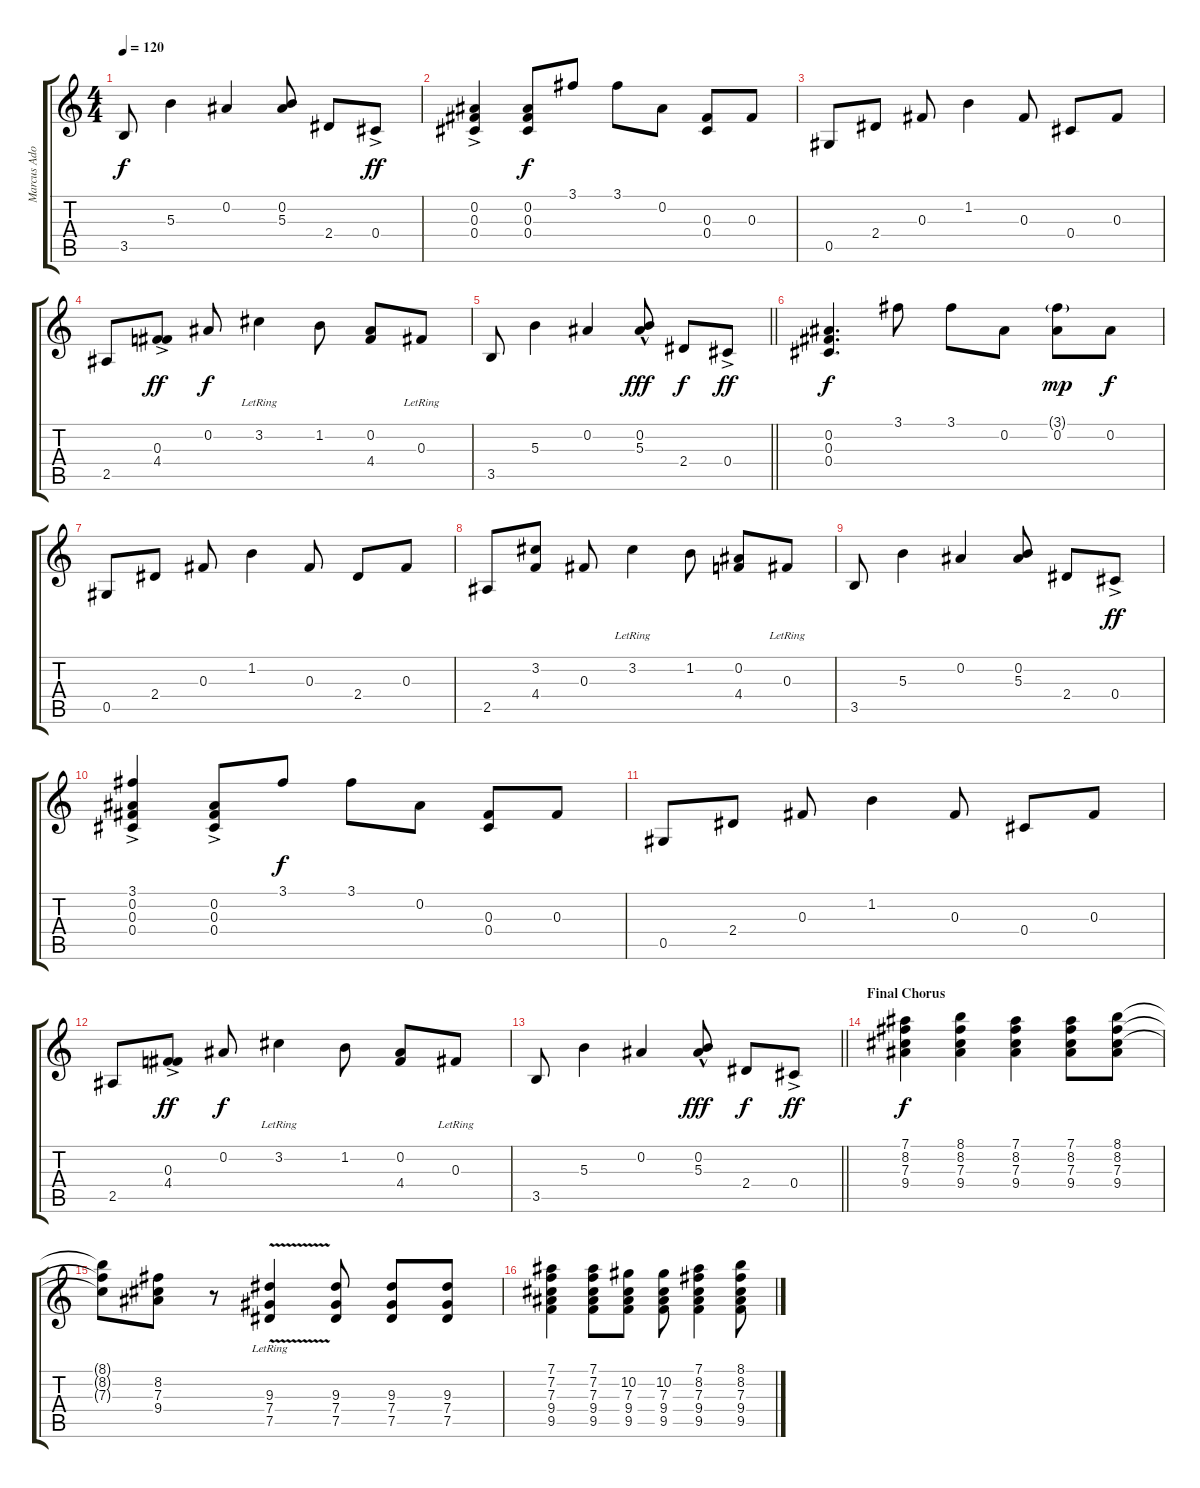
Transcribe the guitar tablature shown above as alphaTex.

\track ("Marcus Adoro(Lead)" "Marcus Ado") {instrument electricguitarjazz}
\staff {score tabs}
\tuning (Eb4 Bb3 Gb3 Db3 Ab2 Eb2) {hide}
\ts (4 4)
\tempo 120
\clef g2
\ks c
3.5.8{dy f} 5.3.4 0.2.4 (0.2 5.3).8 2.4.8 0.4{ac}.8{dy ff} |
(0.2 0.3 0.4{ac}).4 (0.2 0.3 0.4).8{dy f} 3.1.8 3.1.8 0.2.8 (0.3 0.4).8 0.3.8 |
0.5.8 2.4.8 0.3.8 1.2.4 0.3.8 0.4.8 0.3.8 |
2.5.8 (0.3{ac} 4.4).8{dy ff} 0.2.8{dy f} 3.2{lr}.4 1.2.8 (0.2 4.4).8 0.3{lr}.8 |
\barLineRight lightlight
3.5.8 5.3.4 0.2.4 (0.2 5.3{hac}).8{dy fff} 2.4.8{dy f} 0.4{ac}.8{dy ff} |
\section ("" "")
(0.2 0.3 0.4).4{d dy f} 3.1.8 3.1.8 0.2.8 (3.1{g} 0.2).8{dy mp} 0.2.8{dy f} |
0.5.8 2.4.8 0.3.8 1.2.4 0.3.8 2.4.8 0.3.8 |
2.5.8 (3.2 4.4).8 0.3.8 3.2{lr}.4 1.2.8 (0.2 4.4).8 0.3{lr}.8 |
3.5.8 5.3.4 0.2.4 (0.2 5.3).8 2.4.8 0.4{ac}.8{dy ff} |
(3.1 0.2 0.3 0.4{ac}).4 (0.2 0.3 0.4{ac}).8 3.1.8{dy f} 3.1.8 0.2.8 (0.3 0.4).8 0.3.8 |
0.5.8 2.4.8 0.3.8 1.2.4 0.3.8 0.4.8 0.3.8 |
2.5.8 (0.3{ac} 4.4).8{dy ff} 0.2.8{dy f} 3.2{lr}.4 1.2.8 (0.2 4.4).8 0.3{lr}.8 |
\barLineRight lightlight
3.5.8 5.3.4 0.2.4 (0.2 5.3{hac}).8{dy fff} 2.4.8{dy f} 0.4{ac}.8{dy ff} |
\section ("" "Final Chorus")
(7.1 8.2 7.3 9.4).4{dy f volume 13 instrument overdrivenguitar} (8.1 8.2 7.3 9.4).4 (7.1 8.2 7.3 9.4).4 (7.1 8.2 7.3 9.4).8 (8.1 8.2 7.3 9.4).8 |
(8.1{t} 8.2{t} 7.3{t}).8 (8.2 7.3 9.4).8 r.8 (9.3{v lr} 7.4{v lr} 7.5{v lr}).4 (9.3 7.4 7.5).8 (9.3 7.4 7.5).8 (9.3 7.4 7.5).8 |
(7.1 7.2 7.3 9.4 9.5).4 (7.1 7.2 7.3 9.4 9.5).8 (10.2 7.3 9.4 9.5).8 (10.2 7.3 9.4 9.5).8 (7.1 8.2 7.3 9.4 9.5).4 (8.1 8.2 7.3 9.4 9.5).8
